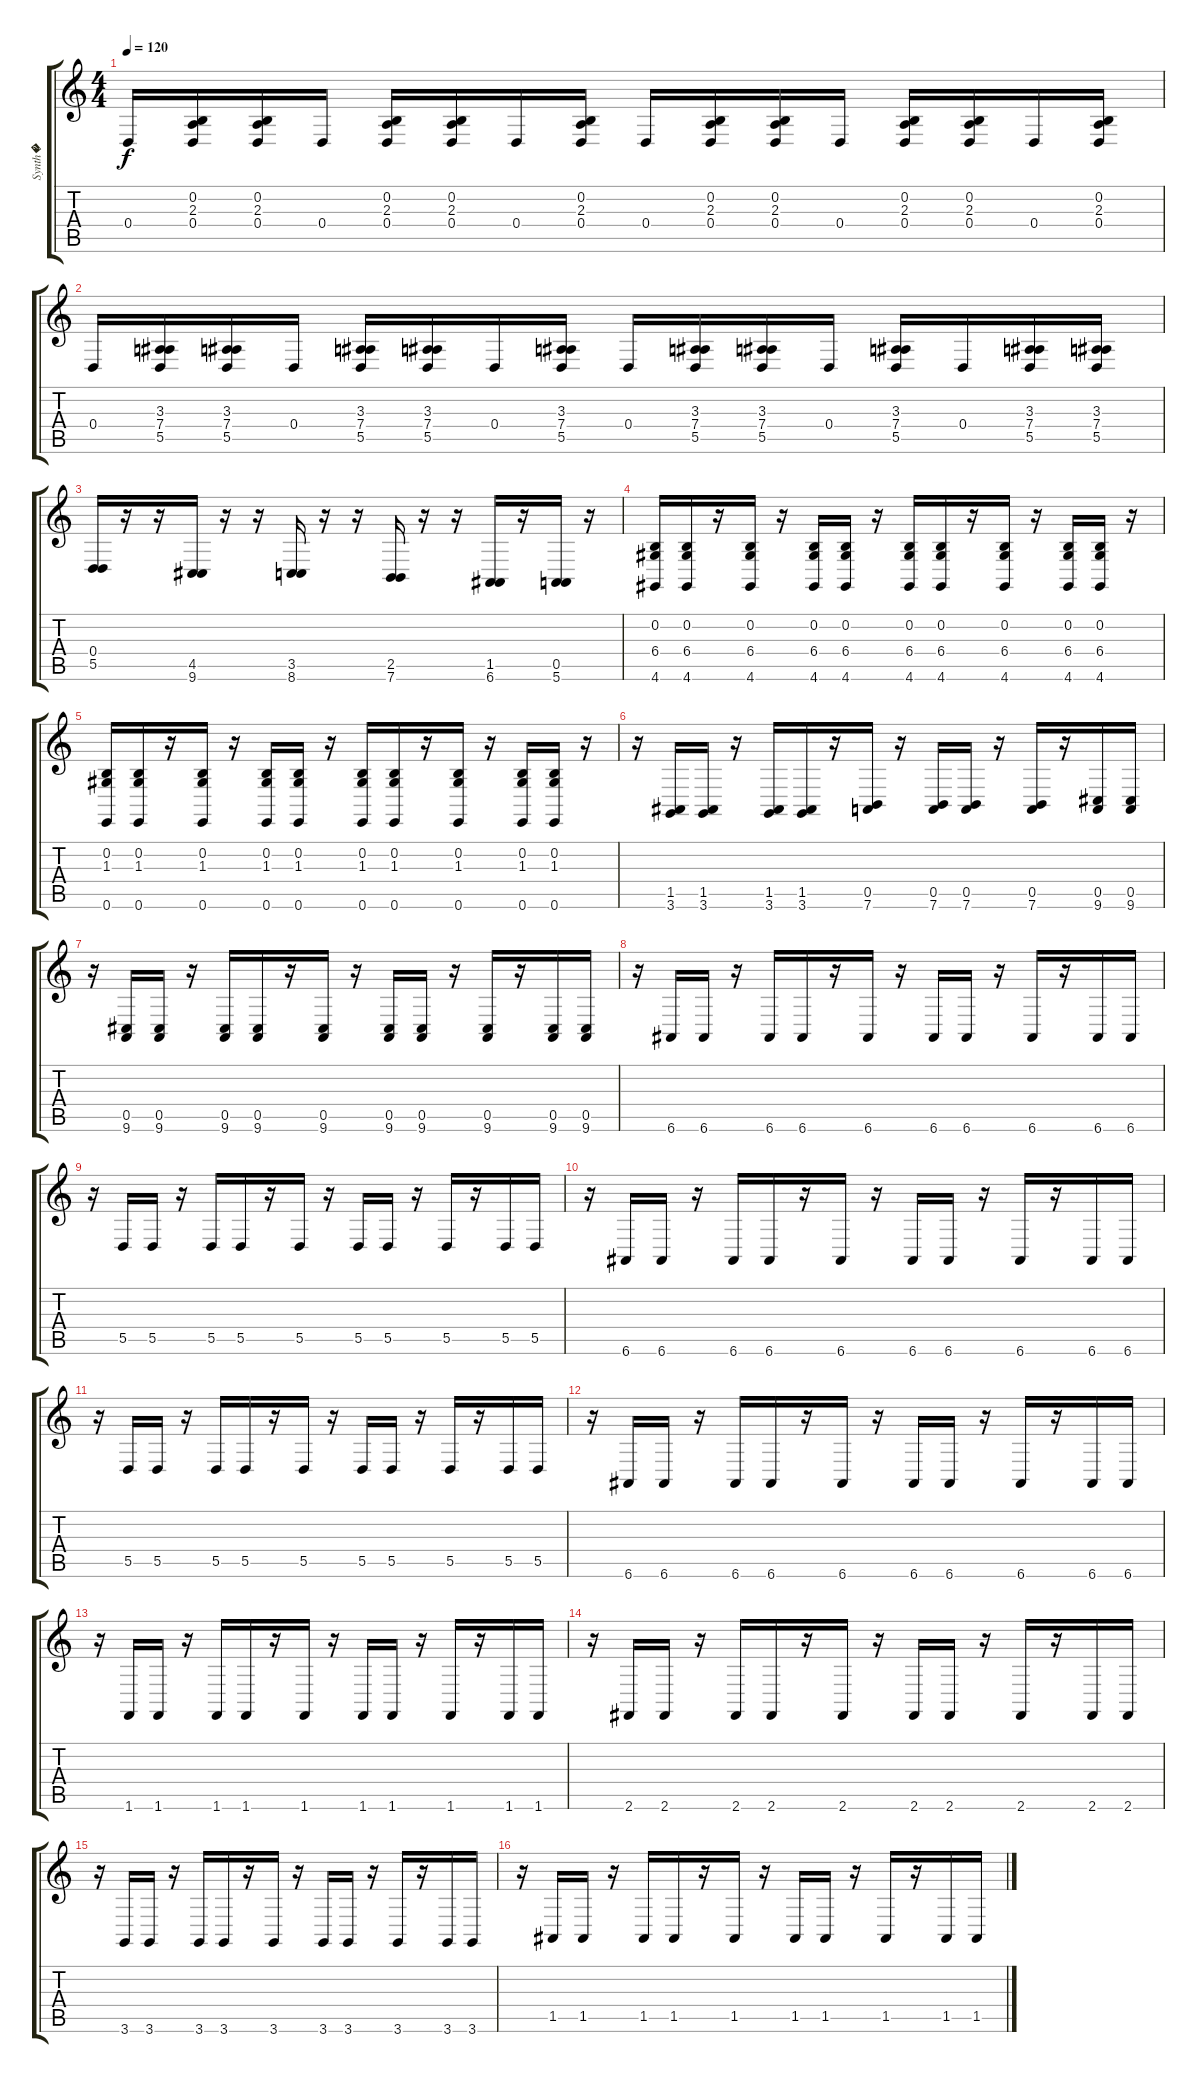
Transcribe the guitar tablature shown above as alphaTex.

\track ("Synth�" "Synth�") {instrument tremolostrings}
\staff {score tabs}
\tuning (E4 B3 G3 D3 A2 E2) {hide}
\ts (4 4)
\tempo 120
\clef g2
\ks c
0.4.16{dy f} (0.2 2.3 0.4).16 (0.2 2.3 0.4).16 0.4.16 (0.2 2.3 0.4).16 (0.2 2.3 0.4).16 0.4.16 (0.2 2.3 0.4).16 0.4.16 (0.2 2.3 0.4).16 (0.2 2.3 0.4).16 0.4.16 (0.2 2.3 0.4).16 (0.2 2.3 0.4).16 0.4.16 (0.2 2.3 0.4).16 |
0.4.16 (3.3 7.4 5.5).16 (3.3 7.4 5.5).16 0.4.16 (3.3 7.4 5.5).16 (3.3 7.4 5.5).16 0.4.16 (3.3 7.4 5.5).16 0.4.16 (3.3 7.4 5.5).16 (3.3 7.4 5.5).16 0.4.16 (3.3 7.4 5.5).16 0.4.16 (3.3 7.4 5.5).16 (3.3 7.4 5.5).16 |
(0.4 5.5).16 r.16 r.16 (4.5 9.6).16 r.16 r.16 (3.5 8.6).16 r.16 r.16 (2.5 7.6).16 r.16 r.16 (1.5 6.6).16 r.16 (0.5 5.6).16 r.16 |
(0.2 6.4 4.6).16 (0.2 6.4 4.6).16 r.16 (0.2 6.4 4.6).16 r.16 (0.2 6.4 4.6).16 (0.2 6.4 4.6).16 r.16 (0.2 6.4 4.6).16 (0.2 6.4 4.6).16 r.16 (0.2 6.4 4.6).16 r.16 (0.2 6.4 4.6).16 (0.2 6.4 4.6).16 r.16 |
(0.2 1.3 0.6).16 (0.2 1.3 0.6).16 r.16 (0.2 1.3 0.6).16 r.16 (0.2 1.3 0.6).16 (0.2 1.3 0.6).16 r.16 (0.2 1.3 0.6).16 (0.2 1.3 0.6).16 r.16 (0.2 1.3 0.6).16 r.16 (0.2 1.3 0.6).16 (0.2 1.3 0.6).16 r.16 |
r.16 (1.5 3.6).16 (1.5 3.6).16 r.16 (1.5 3.6).16 (1.5 3.6).16 r.16 (0.5 7.6).16 r.16 (0.5 7.6).16 (0.5 7.6).16 r.16 (0.5 7.6).16 r.16 (0.5 9.6).16 (0.5 9.6).16 |
r.16 (0.5 9.6).16 (0.5 9.6).16 r.16 (0.5 9.6).16 (0.5 9.6).16 r.16 (0.5 9.6).16 r.16 (0.5 9.6).16 (0.5 9.6).16 r.16 (0.5 9.6).16 r.16 (0.5 9.6).16 (0.5 9.6).16 |
r.16 6.6.16 6.6.16 r.16 6.6.16 6.6.16 r.16 6.6.16 r.16 6.6.16 6.6.16 r.16 6.6.16 r.16 6.6.16 6.6.16 |
r.16 5.5.16 5.5.16 r.16 5.5.16 5.5.16 r.16 5.5.16 r.16 5.5.16 5.5.16 r.16 5.5.16 r.16 5.5.16 5.5.16 |
r.16 6.6.16 6.6.16 r.16 6.6.16 6.6.16 r.16 6.6.16 r.16 6.6.16 6.6.16 r.16 6.6.16 r.16 6.6.16 6.6.16 |
r.16 5.5.16 5.5.16 r.16 5.5.16 5.5.16 r.16 5.5.16 r.16 5.5.16 5.5.16 r.16 5.5.16 r.16 5.5.16 5.5.16 |
r.16 6.6.16 6.6.16 r.16 6.6.16 6.6.16 r.16 6.6.16 r.16 6.6.16 6.6.16 r.16 6.6.16 r.16 6.6.16 6.6.16 |
r.16 1.6.16 1.6.16 r.16 1.6.16 1.6.16 r.16 1.6.16 r.16 1.6.16 1.6.16 r.16 1.6.16 r.16 1.6.16 1.6.16 |
r.16 2.6.16 2.6.16 r.16 2.6.16 2.6.16 r.16 2.6.16 r.16 2.6.16 2.6.16 r.16 2.6.16 r.16 2.6.16 2.6.16 |
r.16 3.6.16 3.6.16 r.16 3.6.16 3.6.16 r.16 3.6.16 r.16 3.6.16 3.6.16 r.16 3.6.16 r.16 3.6.16 3.6.16 |
r.16 1.5.16 1.5.16 r.16 1.5.16 1.5.16 r.16 1.5.16 r.16 1.5.16 1.5.16 r.16 1.5.16 r.16 1.5.16 1.5.16
